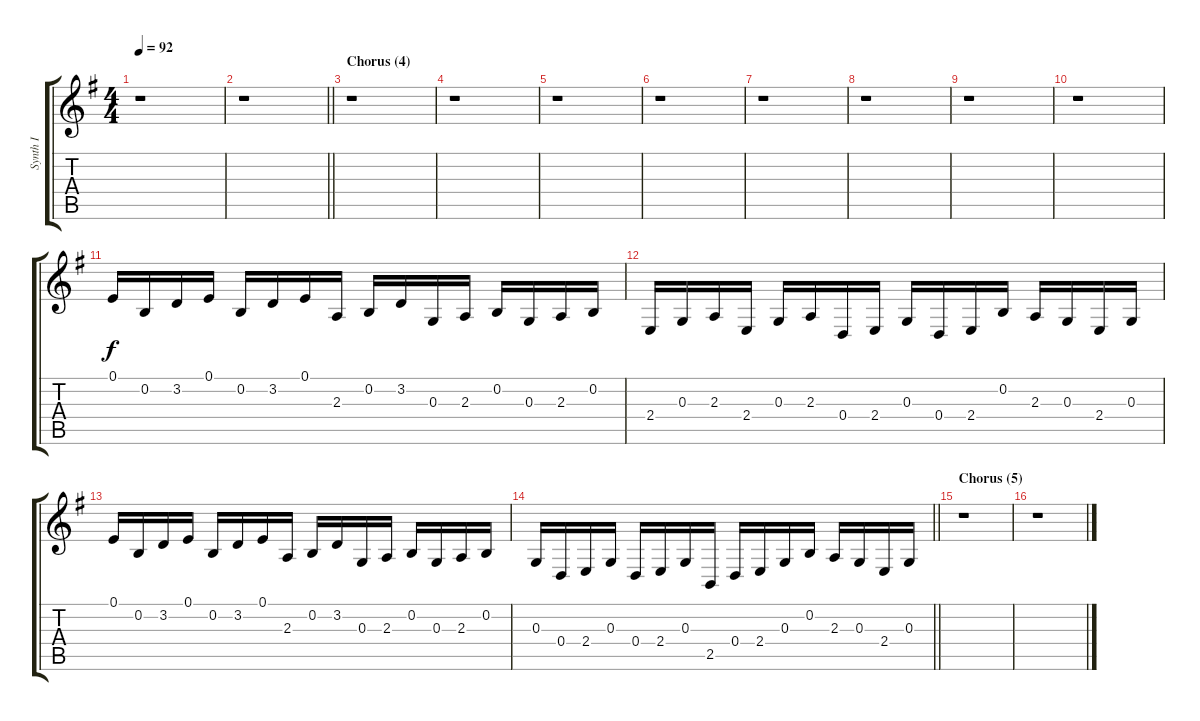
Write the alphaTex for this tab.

\track ("Synth I" "Synth I") {instrument lead1square}
\staff {score tabs}
\tuning (E4 B3 G3 D3 A2 E2) {hide}
\ts (4 4)
\tempo 92
\clef g2
\ks g
r.1{dy f} |
\barLineRight lightlight
r.1 |
\section ("" "Chorus (4)")
r.1 |
r.1 |
r.1 |
r.1 |
r.1 |
r.1 |
r.1 |
r.1 |
0.1.16 0.2.16 3.2.16 0.1.16 0.2.16 3.2.16 0.1.16 2.3.16 0.2.16 3.2.16 0.3.16 2.3.16 0.2.16 0.3.16 2.3.16 0.2.16 |
2.4.16 0.3.16 2.3.16 2.4.16 0.3.16 2.3.16 0.4.16 2.4.16 0.3.16 0.4.16 2.4.16 0.2.16 2.3.16 0.3.16 2.4.16 0.3.16 |
0.1.16 0.2.16 3.2.16 0.1.16 0.2.16 3.2.16 0.1.16 2.3.16 0.2.16 3.2.16 0.3.16 2.3.16 0.2.16 0.3.16 2.3.16 0.2.16 |
\barLineRight lightlight
0.3.16 0.4.16 2.4.16 0.3.16 0.4.16 2.4.16 0.3.16 2.5.16 0.4.16 2.4.16 0.3.16 0.2.16 2.3.16 0.3.16 2.4.16 0.3.16 |
\section ("" "Chorus (5)")
r.1 |
r.1
